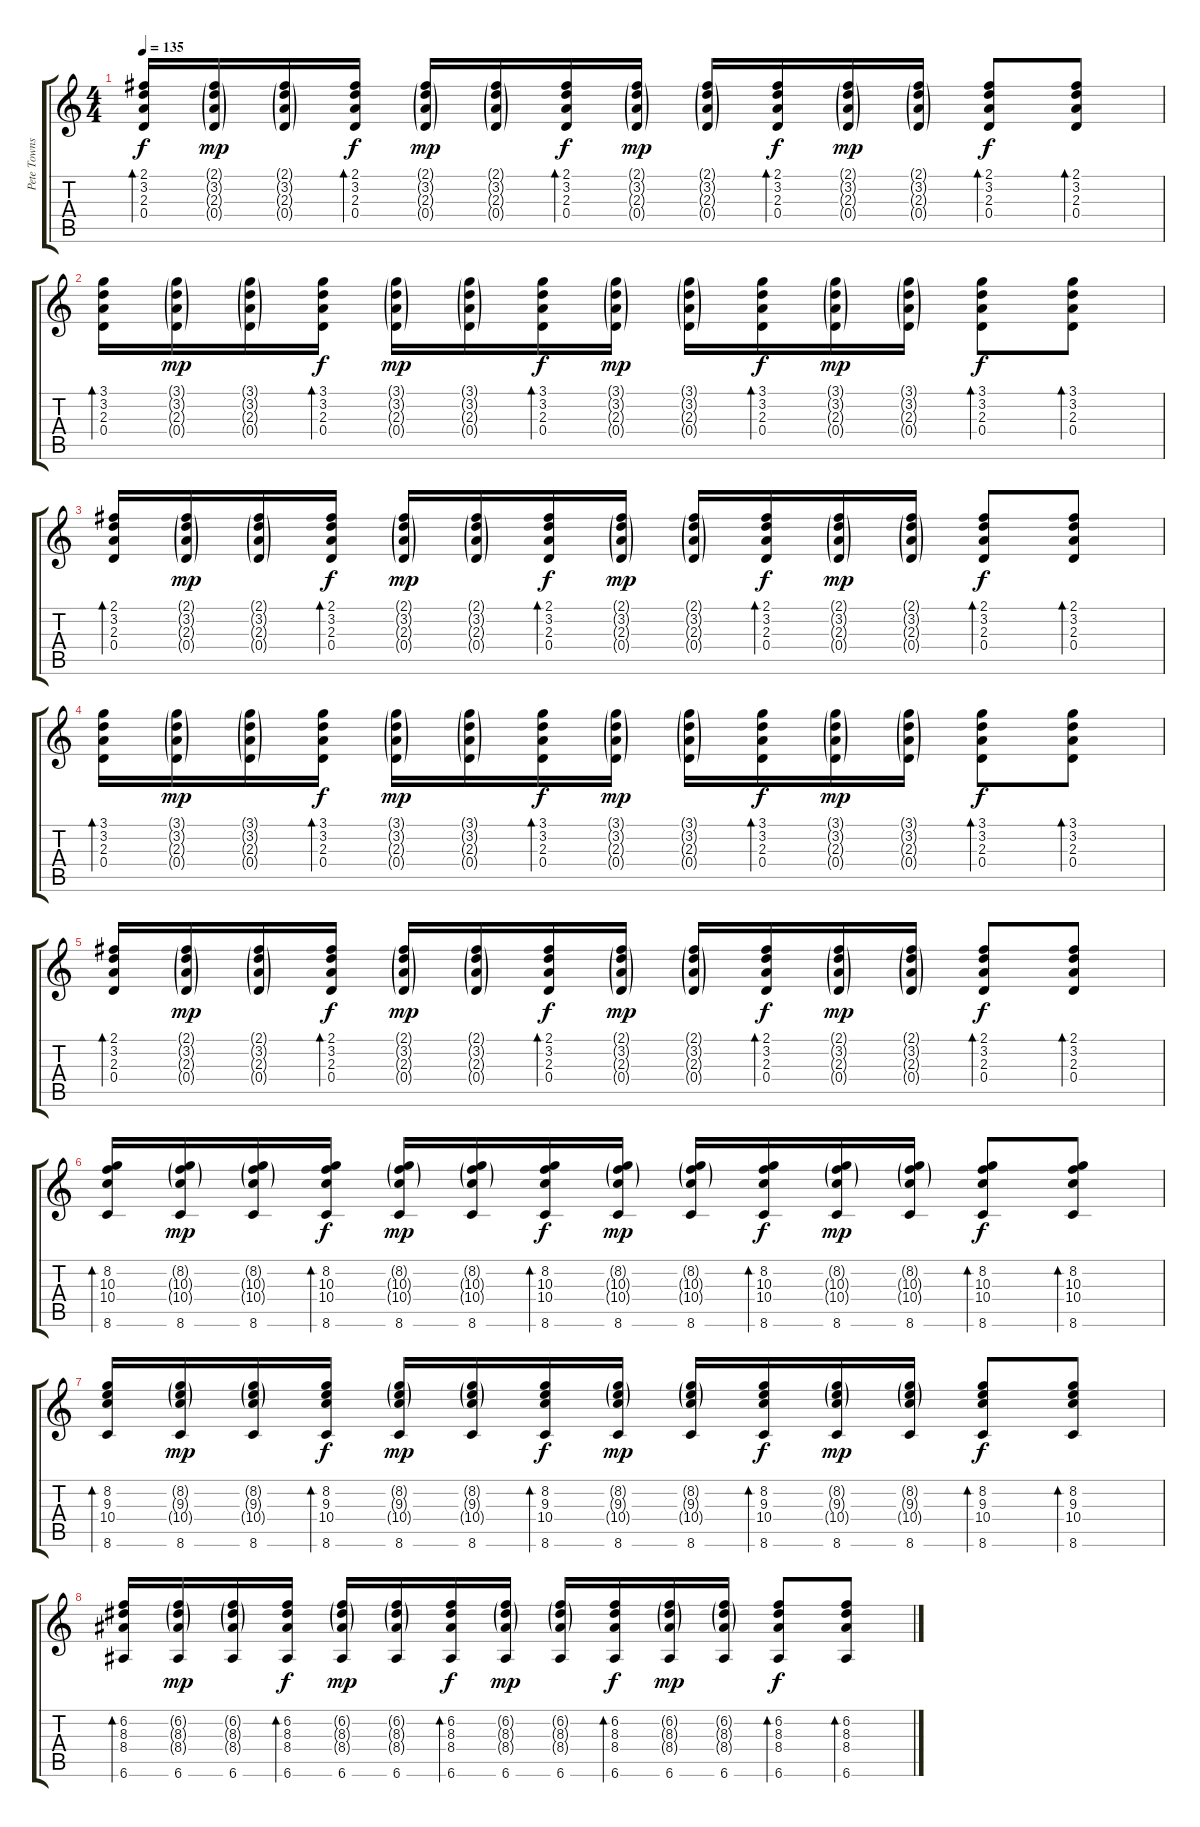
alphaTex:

\track ("Pete Townshend" "Pete Towns") {solo instrument electricguitarclean}
\staff {score tabs}
\tuning (E4 B3 G3 D3 A2 E2) {hide}
\ts (4 4)
\tempo 135
\clef g2
\ks c
(2.1 3.2 2.3 0.4).16{bd 480 dy f} (2.1{g} 3.2{g} 2.3{g} 0.4{g}).16{dy mp} (2.1{g} 3.2{g} 2.3{g} 0.4{g}).16 (2.1 3.2 2.3 0.4).16{bd 480 dy f} (2.1{g} 3.2{g} 2.3{g} 0.4{g}).16{dy mp} (2.1{g} 3.2{g} 2.3{g} 0.4{g}).16 (2.1 3.2 2.3 0.4).16{bd 480 dy f} (2.1{g} 3.2{g} 2.3{g} 0.4{g}).16{dy mp} (2.1{g} 3.2{g} 2.3{g} 0.4{g}).16 (2.1 3.2 2.3 0.4).16{bd 480 dy f} (2.1{g} 3.2{g} 2.3{g} 0.4{g}).16{dy mp} (2.1{g} 3.2{g} 2.3{g} 0.4{g}).16 (2.1 3.2 2.3 0.4).8{bd 480 dy f} (2.1 3.2 2.3 0.4).8{bd 480} |
(3.1 3.2 2.3 0.4).16{bd 480} (3.1{g} 3.2{g} 2.3{g} 0.4{g}).16{dy mp} (3.1{g} 3.2{g} 2.3{g} 0.4{g}).16 (3.1 3.2 2.3 0.4).16{bd 480 dy f} (3.1{g} 3.2{g} 2.3{g} 0.4{g}).16{dy mp} (3.1{g} 3.2{g} 2.3{g} 0.4{g}).16 (3.1 3.2 2.3 0.4).16{bd 480 dy f} (3.1{g} 3.2{g} 2.3{g} 0.4{g}).16{dy mp} (3.1{g} 3.2{g} 2.3{g} 0.4{g}).16 (3.1 3.2 2.3 0.4).16{bd 480 dy f} (3.1{g} 3.2{g} 2.3{g} 0.4{g}).16{dy mp} (3.1{g} 3.2{g} 2.3{g} 0.4{g}).16 (3.1 3.2 2.3 0.4).8{bd 480 dy f} (3.1 3.2 2.3 0.4).8{bd 480} |
(2.1 3.2 2.3 0.4).16{bd 480} (2.1{g} 3.2{g} 2.3{g} 0.4{g}).16{dy mp} (2.1{g} 3.2{g} 2.3{g} 0.4{g}).16 (2.1 3.2 2.3 0.4).16{bd 480 dy f} (2.1{g} 3.2{g} 2.3{g} 0.4{g}).16{dy mp} (2.1{g} 3.2{g} 2.3{g} 0.4{g}).16 (2.1 3.2 2.3 0.4).16{bd 480 dy f} (2.1{g} 3.2{g} 2.3{g} 0.4{g}).16{dy mp} (2.1{g} 3.2{g} 2.3{g} 0.4{g}).16 (2.1 3.2 2.3 0.4).16{bd 480 dy f} (2.1{g} 3.2{g} 2.3{g} 0.4{g}).16{dy mp} (2.1{g} 3.2{g} 2.3{g} 0.4{g}).16 (2.1 3.2 2.3 0.4).8{bd 480 dy f} (2.1 3.2 2.3 0.4).8{bd 480} |
(3.1 3.2 2.3 0.4).16{bd 480} (3.1{g} 3.2{g} 2.3{g} 0.4{g}).16{dy mp} (3.1{g} 3.2{g} 2.3{g} 0.4{g}).16 (3.1 3.2 2.3 0.4).16{bd 480 dy f} (3.1{g} 3.2{g} 2.3{g} 0.4{g}).16{dy mp} (3.1{g} 3.2{g} 2.3{g} 0.4{g}).16 (3.1 3.2 2.3 0.4).16{bd 480 dy f} (3.1{g} 3.2{g} 2.3{g} 0.4{g}).16{dy mp} (3.1{g} 3.2{g} 2.3{g} 0.4{g}).16 (3.1 3.2 2.3 0.4).16{bd 480 dy f} (3.1{g} 3.2{g} 2.3{g} 0.4{g}).16{dy mp} (3.1{g} 3.2{g} 2.3{g} 0.4{g}).16 (3.1 3.2 2.3 0.4).8{bd 480 dy f} (3.1 3.2 2.3 0.4).8{bd 480} |
(2.1 3.2 2.3 0.4).16{bd 480} (2.1{g} 3.2{g} 2.3{g} 0.4{g}).16{dy mp} (2.1{g} 3.2{g} 2.3{g} 0.4{g}).16 (2.1 3.2 2.3 0.4).16{bd 480 dy f} (2.1{g} 3.2{g} 2.3{g} 0.4{g}).16{dy mp} (2.1{g} 3.2{g} 2.3{g} 0.4{g}).16 (2.1 3.2 2.3 0.4).16{bd 480 dy f} (2.1{g} 3.2{g} 2.3{g} 0.4{g}).16{dy mp} (2.1{g} 3.2{g} 2.3{g} 0.4{g}).16 (2.1 3.2 2.3 0.4).16{bd 480 dy f} (2.1{g} 3.2{g} 2.3{g} 0.4{g}).16{dy mp} (2.1{g} 3.2{g} 2.3{g} 0.4{g}).16 (2.1 3.2 2.3 0.4).8{bd 480 dy f} (2.1 3.2 2.3 0.4).8{bd 480} |
(8.2 10.3 10.4 8.6).16{bd 480} (8.2{g} 10.3{g} 10.4{g} 8.6).16{dy mp} (8.2{g} 10.3{g} 10.4{g} 8.6).16 (8.2 10.3 10.4 8.6).16{bd 480 dy f} (8.2{g} 10.3{g} 10.4{g} 8.6).16{dy mp} (8.2{g} 10.3{g} 10.4{g} 8.6).16 (8.2 10.3 10.4 8.6).16{bd 480 dy f} (8.2{g} 10.3{g} 10.4{g} 8.6).16{dy mp} (8.2{g} 10.3{g} 10.4{g} 8.6).16 (8.2 10.3 10.4 8.6).16{bd 480 dy f} (8.2{g} 10.3{g} 10.4{g} 8.6).16{dy mp} (8.2{g} 10.3{g} 10.4{g} 8.6).16 (8.2 10.3 10.4 8.6).8{bd 480 dy f} (8.2 10.3 10.4 8.6).8{bd 480} |
(8.2 9.3 10.4 8.6).16{bd 480} (8.2{g} 9.3{g} 10.4{g} 8.6).16{dy mp} (8.2{g} 9.3{g} 10.4{g} 8.6).16 (8.2 9.3 10.4 8.6).16{bd 480 dy f} (8.2{g} 9.3{g} 10.4{g} 8.6).16{dy mp} (8.2{g} 9.3{g} 10.4{g} 8.6).16 (8.2 9.3 10.4 8.6).16{bd 480 dy f} (8.2{g} 9.3{g} 10.4{g} 8.6).16{dy mp} (8.2{g} 9.3{g} 10.4{g} 8.6).16 (8.2 9.3 10.4 8.6).16{bd 480 dy f} (8.2{g} 9.3{g} 10.4{g} 8.6).16{dy mp} (8.2{g} 9.3{g} 10.4{g} 8.6).16 (8.2 9.3 10.4 8.6).8{bd 480 dy f} (8.2 9.3 10.4 8.6).8{bd 480} |
(6.2 8.3 8.4 6.6).16{bd 480} (6.2{g} 8.3{g} 8.4{g} 6.6).16{dy mp} (6.2{g} 8.3{g} 8.4{g} 6.6).16 (6.2 8.3 8.4 6.6).16{bd 480 dy f} (6.2{g} 8.3{g} 8.4{g} 6.6).16{dy mp} (6.2{g} 8.3{g} 8.4{g} 6.6).16 (6.2 8.3 8.4 6.6).16{bd 480 dy f} (6.2{g} 8.3{g} 8.4{g} 6.6).16{dy mp} (6.2{g} 8.3{g} 8.4{g} 6.6).16 (6.2 8.3 8.4 6.6).16{bd 480 dy f} (6.2{g} 8.3{g} 8.4{g} 6.6).16{dy mp} (6.2{g} 8.3{g} 8.4{g} 6.6).16 (6.2 8.3 8.4 6.6).8{bd 480 dy f} (6.2 8.3 8.4 6.6).8{bd 480}
